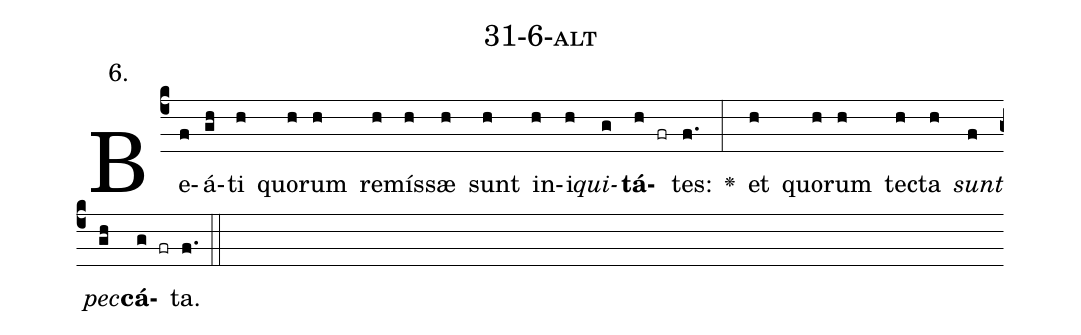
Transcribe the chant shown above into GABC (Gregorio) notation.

name: 31-6-alt;
annotation: 6.;
%%
(c4)Be(f)á(gh)ti(h) quo(h)rum(h) re(h)mís(h)sæ(h) sunt(h) in(h)i(h)<i>qui</i>(g)<b>tá</b>(h fr)tes:(f.) <v>\greheightstar</v>(:) et(h) quo(h)rum(h) tec(h)ta(h) <i>sunt</i>(f) <i>pec</i>(gh)<b>cá</b>(g fr)ta.(f.) (::)


%E(h) u(h) o(f) u(gh) a(g) e.(f.) (::)
